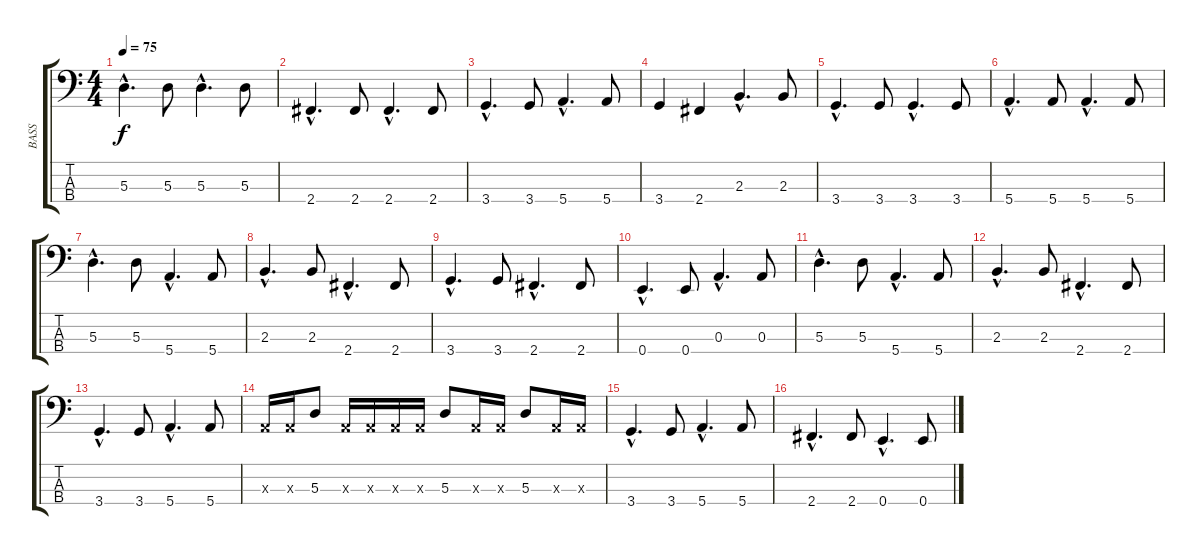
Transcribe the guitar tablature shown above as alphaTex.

\track ("BASS" "BASS") {instrument electricbassfinger}
\staff {score tabs}
\tuning (G2 D2 A1 E1) {hide}
\ts (4 4)
\tempo 75
\clef f4
\ks c
5.3{hac}.4{d dy f} 5.3.8 5.3{hac}.4{d} 5.3.8 |
2.4{hac}.4{d} 2.4.8 2.4{hac}.4{d} 2.4.8 |
3.4{hac}.4{d} 3.4.8 5.4{hac}.4{d} 5.4.8 |
3.4.4 2.4.4 2.3{hac}.4{d} 2.3.8 |
3.4{hac}.4{d} 3.4.8 3.4{hac}.4{d} 3.4.8 |
5.4{hac}.4{d} 5.4.8 5.4{hac}.4{d} 5.4.8 |
5.3{hac}.4{d} 5.3.8 5.4{hac}.4{d} 5.4.8 |
2.3{hac}.4{d} 2.3.8 2.4{hac}.4{d} 2.4.8 |
3.4{hac}.4{d} 3.4.8 2.4{hac}.4{d} 2.4.8 |
0.4{hac}.4{d} 0.4.8 0.3{hac}.4{d} 0.3.8 |
5.3{hac}.4{d} 5.3.8 5.4{hac}.4{d} 5.4.8 |
2.3{hac}.4{d} 2.3.8 2.4{hac}.4{d} 2.4.8 |
3.4{hac}.4{d} 3.4.8 5.4{hac}.4{d} 5.4.8 |
0.3{x}.16 0.3{x}.16 5.3.8 0.3{x}.16 0.3{x}.16 0.3{x}.16 0.3{x}.16 5.3.8 0.3{x}.16 0.3{x}.16 5.3.8 0.3{x}.16 0.3{x}.16 |
3.4{hac}.4{d} 3.4.8 5.4{hac}.4{d} 5.4.8 |
2.4{hac}.4{d} 2.4.8 0.4{hac}.4{d} 0.4.8
